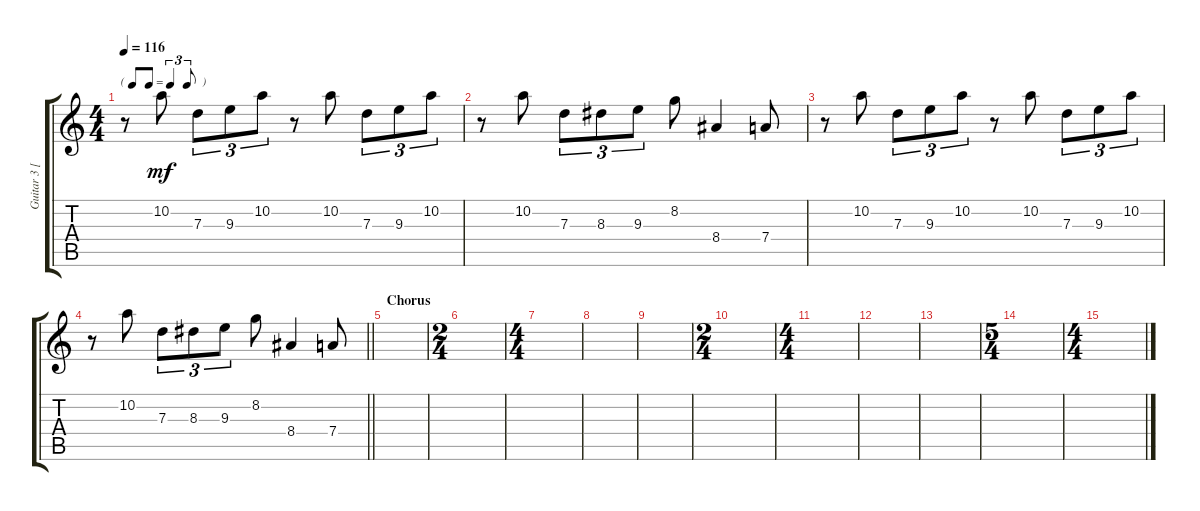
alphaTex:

\track ("Guitar 3 [Solo]" "Guitar 3 [") {instrument distortionguitar}
\staff {score tabs}
\tuning (E4 B3 G3 D3 A2 E2) {hide}
\ts (4 4)
\tf triplet8th
\tempo 116
\clef g2
\ks c
r.8{dy mf} 10.2.8 7.3.8{tu (3 2)} 9.3.8{tu (3 2)} 10.2.8{tu (3 2)} r.8 10.2.8 7.3.8{tu (3 2)} 9.3.8{tu (3 2)} 10.2.8{tu (3 2)} |
r.8 10.2.8 7.3.8{tu (3 2)} 8.3.8{tu (3 2)} 9.3.8{tu (3 2)} 8.2.8 8.4.4 7.4.8 |
r.8 10.2.8 7.3.8{tu (3 2)} 9.3.8{tu (3 2)} 10.2.8{tu (3 2)} r.8 10.2.8 7.3.8{tu (3 2)} 9.3.8{tu (3 2)} 10.2.8{tu (3 2)} |
\barLineRight lightlight
r.8 10.2.8 7.3.8{tu (3 2)} 8.3.8{tu (3 2)} 9.3.8{tu (3 2)} 8.2.8 8.4.4 7.4.8 |
\section ("" "Chorus")
|
\ts (2 4)
|
\ts (4 4)
|
|
|
\ts (2 4)
|
\ts (4 4)
|
|
|
\ts (5 4)
|
\ts (4 4)
